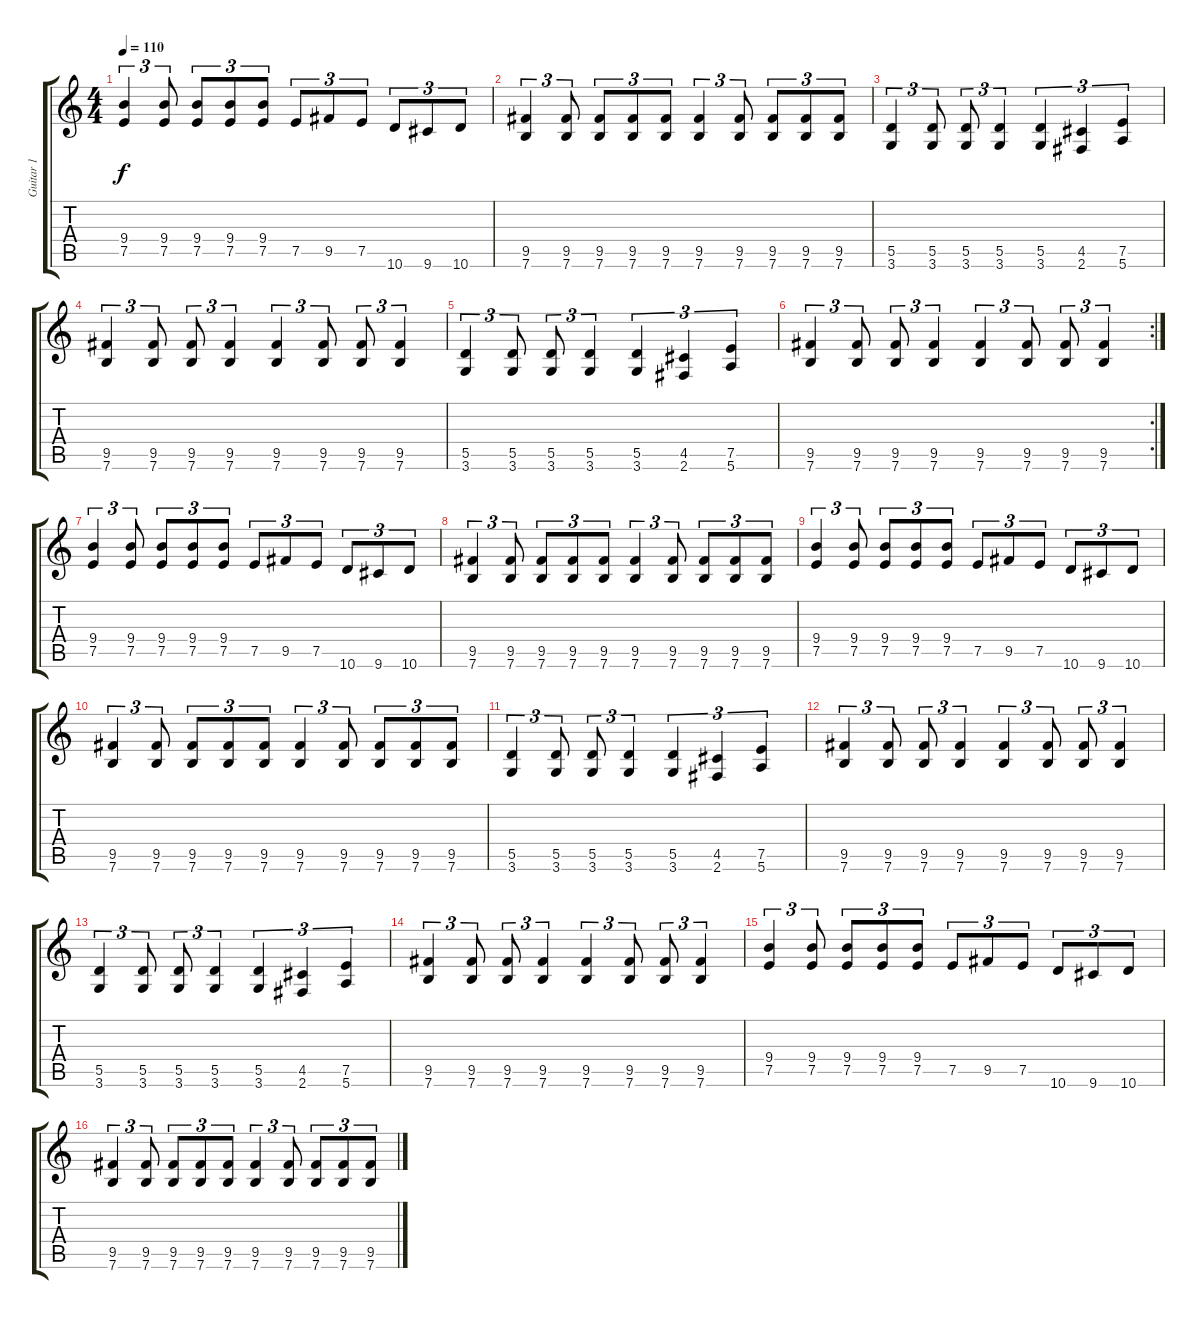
\track ("Guitar 1" "Guitar 1") {instrument distortionguitar}
\staff {score tabs}
\tuning (E4 B3 G3 D3 A2 E2) {hide}
\ts (4 4)
\tempo 110
\clef g2
\ks c
(9.4 7.5).4{tu (3 2) dy f} (9.4 7.5).8{tu (3 2)} (9.4 7.5).8{tu (3 2)} (9.4 7.5).8{tu (3 2)} (9.4 7.5).8{tu (3 2)} 7.5.8{tu (3 2)} 9.5.8{tu (3 2)} 7.5.8{tu (3 2)} 10.6.8{tu (3 2)} 9.6.8{tu (3 2)} 10.6.8{tu (3 2)} |
(9.5 7.6).4{tu (3 2)} (9.5 7.6).8{tu (3 2)} (9.5 7.6).8{tu (3 2)} (9.5 7.6).8{tu (3 2)} (9.5 7.6).8{tu (3 2)} (9.5 7.6).4{tu (3 2)} (9.5 7.6).8{tu (3 2)} (9.5 7.6).8{tu (3 2)} (9.5 7.6).8{tu (3 2)} (9.5 7.6).8{tu (3 2)} |
(5.5 3.6).4{tu (3 2)} (5.5 3.6).8{tu (3 2)} (5.5 3.6).8{tu (3 2)} (5.5 3.6).4{tu (3 2)} (5.5 3.6).4{tu (3 2)} (4.5 2.6).4{tu (3 2)} (7.5 5.6).4{tu (3 2)} |
(9.5 7.6).4{tu (3 2)} (9.5 7.6).8{tu (3 2)} (9.5 7.6).8{tu (3 2)} (9.5 7.6).4{tu (3 2)} (9.5 7.6).4{tu (3 2)} (9.5 7.6).8{tu (3 2)} (9.5 7.6).8{tu (3 2)} (9.5 7.6).4{tu (3 2)} |
(5.5 3.6).4{tu (3 2)} (5.5 3.6).8{tu (3 2)} (5.5 3.6).8{tu (3 2)} (5.5 3.6).4{tu (3 2)} (5.5 3.6).4{tu (3 2)} (4.5 2.6).4{tu (3 2)} (7.5 5.6).4{tu (3 2)} |
\rc 2
(9.5 7.6).4{tu (3 2)} (9.5 7.6).8{tu (3 2)} (9.5 7.6).8{tu (3 2)} (9.5 7.6).4{tu (3 2)} (9.5 7.6).4{tu (3 2)} (9.5 7.6).8{tu (3 2)} (9.5 7.6).8{tu (3 2)} (9.5 7.6).4{tu (3 2)} |
(9.4 7.5).4{tu (3 2)} (9.4 7.5).8{tu (3 2)} (9.4 7.5).8{tu (3 2)} (9.4 7.5).8{tu (3 2)} (9.4 7.5).8{tu (3 2)} 7.5.8{tu (3 2)} 9.5.8{tu (3 2)} 7.5.8{tu (3 2)} 10.6.8{tu (3 2)} 9.6.8{tu (3 2)} 10.6.8{tu (3 2)} |
(9.5 7.6).4{tu (3 2)} (9.5 7.6).8{tu (3 2)} (9.5 7.6).8{tu (3 2)} (9.5 7.6).8{tu (3 2)} (9.5 7.6).8{tu (3 2)} (9.5 7.6).4{tu (3 2)} (9.5 7.6).8{tu (3 2)} (9.5 7.6).8{tu (3 2)} (9.5 7.6).8{tu (3 2)} (9.5 7.6).8{tu (3 2)} |
(9.4 7.5).4{tu (3 2)} (9.4 7.5).8{tu (3 2)} (9.4 7.5).8{tu (3 2)} (9.4 7.5).8{tu (3 2)} (9.4 7.5).8{tu (3 2)} 7.5.8{tu (3 2)} 9.5.8{tu (3 2)} 7.5.8{tu (3 2)} 10.6.8{tu (3 2)} 9.6.8{tu (3 2)} 10.6.8{tu (3 2)} |
(9.5 7.6).4{tu (3 2)} (9.5 7.6).8{tu (3 2)} (9.5 7.6).8{tu (3 2)} (9.5 7.6).8{tu (3 2)} (9.5 7.6).8{tu (3 2)} (9.5 7.6).4{tu (3 2)} (9.5 7.6).8{tu (3 2)} (9.5 7.6).8{tu (3 2)} (9.5 7.6).8{tu (3 2)} (9.5 7.6).8{tu (3 2)} |
(5.5 3.6).4{tu (3 2)} (5.5 3.6).8{tu (3 2)} (5.5 3.6).8{tu (3 2)} (5.5 3.6).4{tu (3 2)} (5.5 3.6).4{tu (3 2)} (4.5 2.6).4{tu (3 2)} (7.5 5.6).4{tu (3 2)} |
(9.5 7.6).4{tu (3 2)} (9.5 7.6).8{tu (3 2)} (9.5 7.6).8{tu (3 2)} (9.5 7.6).4{tu (3 2)} (9.5 7.6).4{tu (3 2)} (9.5 7.6).8{tu (3 2)} (9.5 7.6).8{tu (3 2)} (9.5 7.6).4{tu (3 2)} |
(5.5 3.6).4{tu (3 2)} (5.5 3.6).8{tu (3 2)} (5.5 3.6).8{tu (3 2)} (5.5 3.6).4{tu (3 2)} (5.5 3.6).4{tu (3 2)} (4.5 2.6).4{tu (3 2)} (7.5 5.6).4{tu (3 2)} |
(9.5 7.6).4{tu (3 2)} (9.5 7.6).8{tu (3 2)} (9.5 7.6).8{tu (3 2)} (9.5 7.6).4{tu (3 2)} (9.5 7.6).4{tu (3 2)} (9.5 7.6).8{tu (3 2)} (9.5 7.6).8{tu (3 2)} (9.5 7.6).4{tu (3 2)} |
(9.4 7.5).4{tu (3 2) volume 10} (9.4 7.5).8{tu (3 2)} (9.4 7.5).8{tu (3 2)} (9.4 7.5).8{tu (3 2)} (9.4 7.5).8{tu (3 2)} 7.5.8{tu (3 2)} 9.5.8{tu (3 2)} 7.5.8{tu (3 2)} 10.6.8{tu (3 2)} 9.6.8{tu (3 2)} 10.6.8{tu (3 2)} |
(9.5 7.6).4{tu (3 2)} (9.5 7.6).8{tu (3 2)} (9.5 7.6).8{tu (3 2)} (9.5 7.6).8{tu (3 2)} (9.5 7.6).8{tu (3 2)} (9.5 7.6).4{tu (3 2)} (9.5 7.6).8{tu (3 2)} (9.5 7.6).8{tu (3 2)} (9.5 7.6).8{tu (3 2)} (9.5 7.6).8{tu (3 2)}
